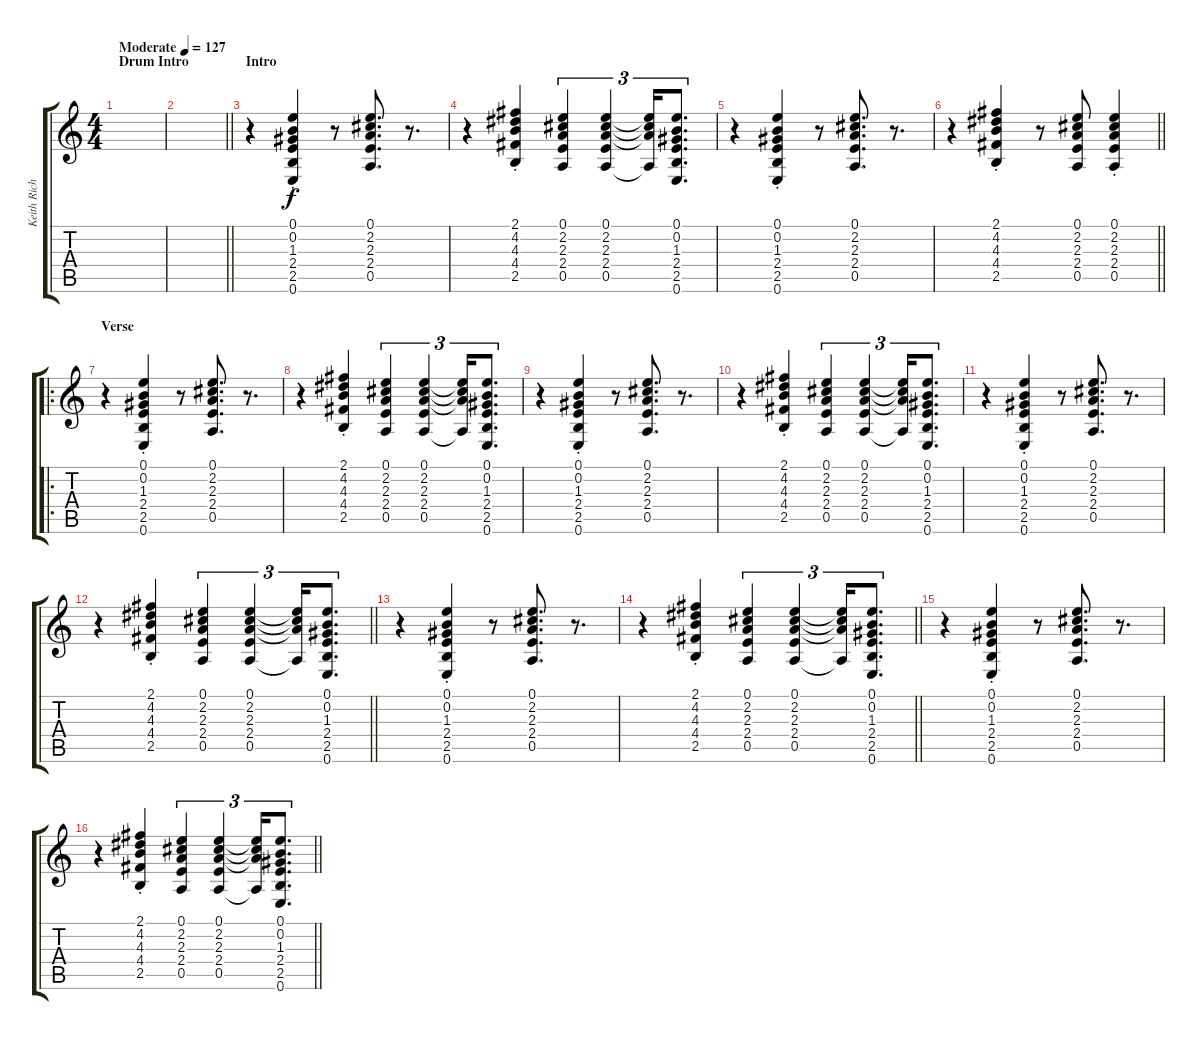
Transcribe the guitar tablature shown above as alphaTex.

\track ("Keith Richards" "Keith Rich") {instrument overdrivenguitar}
\staff {score tabs}
\tuning (E4 B3 G3 D3 A2 E2) {hide}
\ts (4 4)
\section ("" "Drum Intro")
\tempo (127 "Moderate")
\clef g2
\ks c
|
\barLineRight lightlight
|
\section ("" "Intro")
r.4 (0.1{st} 0.2{st} 1.3{st} 2.4{st} 2.5{st} 0.6{st}).4 r.8 (0.1 2.2 2.3 2.4 0.5).8{d} r.8{d} |
r.4 (2.1{st} 4.2{st} 4.3{st} 4.4{st} 2.5{st}).4 (0.1 2.2 2.3 2.4 0.5).4{tu (3 2)} (0.1 2.2 2.3 2.4 0.5).4{tu (3 2)} (0.1{t} 2.2{t} 2.3{t} 0.5{t}).16{tu (3 2)} (0.1 0.2 1.3 2.4 2.5 0.6).8{d tu (3 2)} |
r.4 (0.1{st} 0.2{st} 1.3{st} 2.4{st} 2.5{st} 0.6{st}).4 r.8 (0.1 2.2 2.3 2.4 0.5).8{d} r.8{d} |
\barLineRight lightlight
r.4 (2.1{st} 4.2{st} 4.3{st} 4.4{st} 2.5{st}).4 r.8 (0.1 2.2 2.3 2.4 0.5).8 (0.1{st} 2.2{st} 2.3{st} 2.4{st} 0.5{st}).4 |
\ro
\section ("" "Verse")
r.4 (0.1{st} 0.2{st} 1.3{st} 2.4{st} 2.5{st} 0.6{st}).4 r.8 (0.1 2.2 2.3 2.4 0.5).8{d} r.8{d} |
r.4 (2.1{st} 4.2{st} 4.3{st} 4.4{st} 2.5{st}).4 (0.1 2.2 2.3 2.4 0.5).4{tu (3 2)} (0.1 2.2 2.3 2.4 0.5).4{tu (3 2)} (0.1{t} 2.2{t} 2.3{t} 0.5{t}).16{tu (3 2)} (0.1 0.2 1.3 2.4 2.5 0.6).8{d tu (3 2)} |
r.4 (0.1{st} 0.2{st} 1.3{st} 2.4{st} 2.5{st} 0.6{st}).4 r.8 (0.1 2.2 2.3 2.4 0.5).8{d} r.8{d} |
r.4 (2.1{st} 4.2{st} 4.3{st} 4.4{st} 2.5{st}).4 (0.1 2.2 2.3 2.4 0.5).4{tu (3 2)} (0.1 2.2 2.3 2.4 0.5).4{tu (3 2)} (0.1{t} 2.2{t} 2.3{t} 0.5{t}).16{tu (3 2)} (0.1 0.2 1.3 2.4 2.5 0.6).8{d tu (3 2)} |
r.4 (0.1{st} 0.2{st} 1.3{st} 2.4{st} 2.5{st} 0.6{st}).4 r.8 (0.1 2.2 2.3 2.4 0.5).8{d} r.8{d} |
\barLineRight lightlight
r.4 (2.1{st} 4.2{st} 4.3{st} 4.4{st} 2.5{st}).4 (0.1 2.2 2.3 2.4 0.5).4{tu (3 2)} (0.1 2.2 2.3 2.4 0.5).4{tu (3 2)} (0.1{t} 2.2{t} 2.3{t} 0.5{t}).16{tu (3 2)} (0.1 0.2 1.3 2.4 2.5 0.6).8{d tu (3 2)} |
r.4 (0.1{st} 0.2{st} 1.3{st} 2.4{st} 2.5{st} 0.6{st}).4 r.8 (0.1 2.2 2.3 2.4 0.5).8{d} r.8{d} |
\barLineRight lightlight
r.4 (2.1{st} 4.2{st} 4.3{st} 4.4{st} 2.5{st}).4 (0.1 2.2 2.3 2.4 0.5).4{tu (3 2)} (0.1 2.2 2.3 2.4 0.5).4{tu (3 2)} (0.1{t} 2.2{t} 2.3{t} 0.5{t}).16{tu (3 2)} (0.1 0.2 1.3 2.4 2.5 0.6).8{d tu (3 2)} |
r.4 (0.1{st} 0.2{st} 1.3{st} 2.4{st} 2.5{st} 0.6{st}).4 r.8 (0.1 2.2 2.3 2.4 0.5).8{d} r.8{d} |
\barLineRight lightlight
r.4 (2.1{st} 4.2{st} 4.3{st} 4.4{st} 2.5{st}).4 (0.1 2.2 2.3 2.4 0.5).4{tu (3 2)} (0.1 2.2 2.3 2.4 0.5).4{tu (3 2)} (0.1{t} 2.2{t} 2.3{t} 0.5{t}).16{tu (3 2)} (0.1 0.2 1.3 2.4 2.5 0.6).8{d tu (3 2)}
